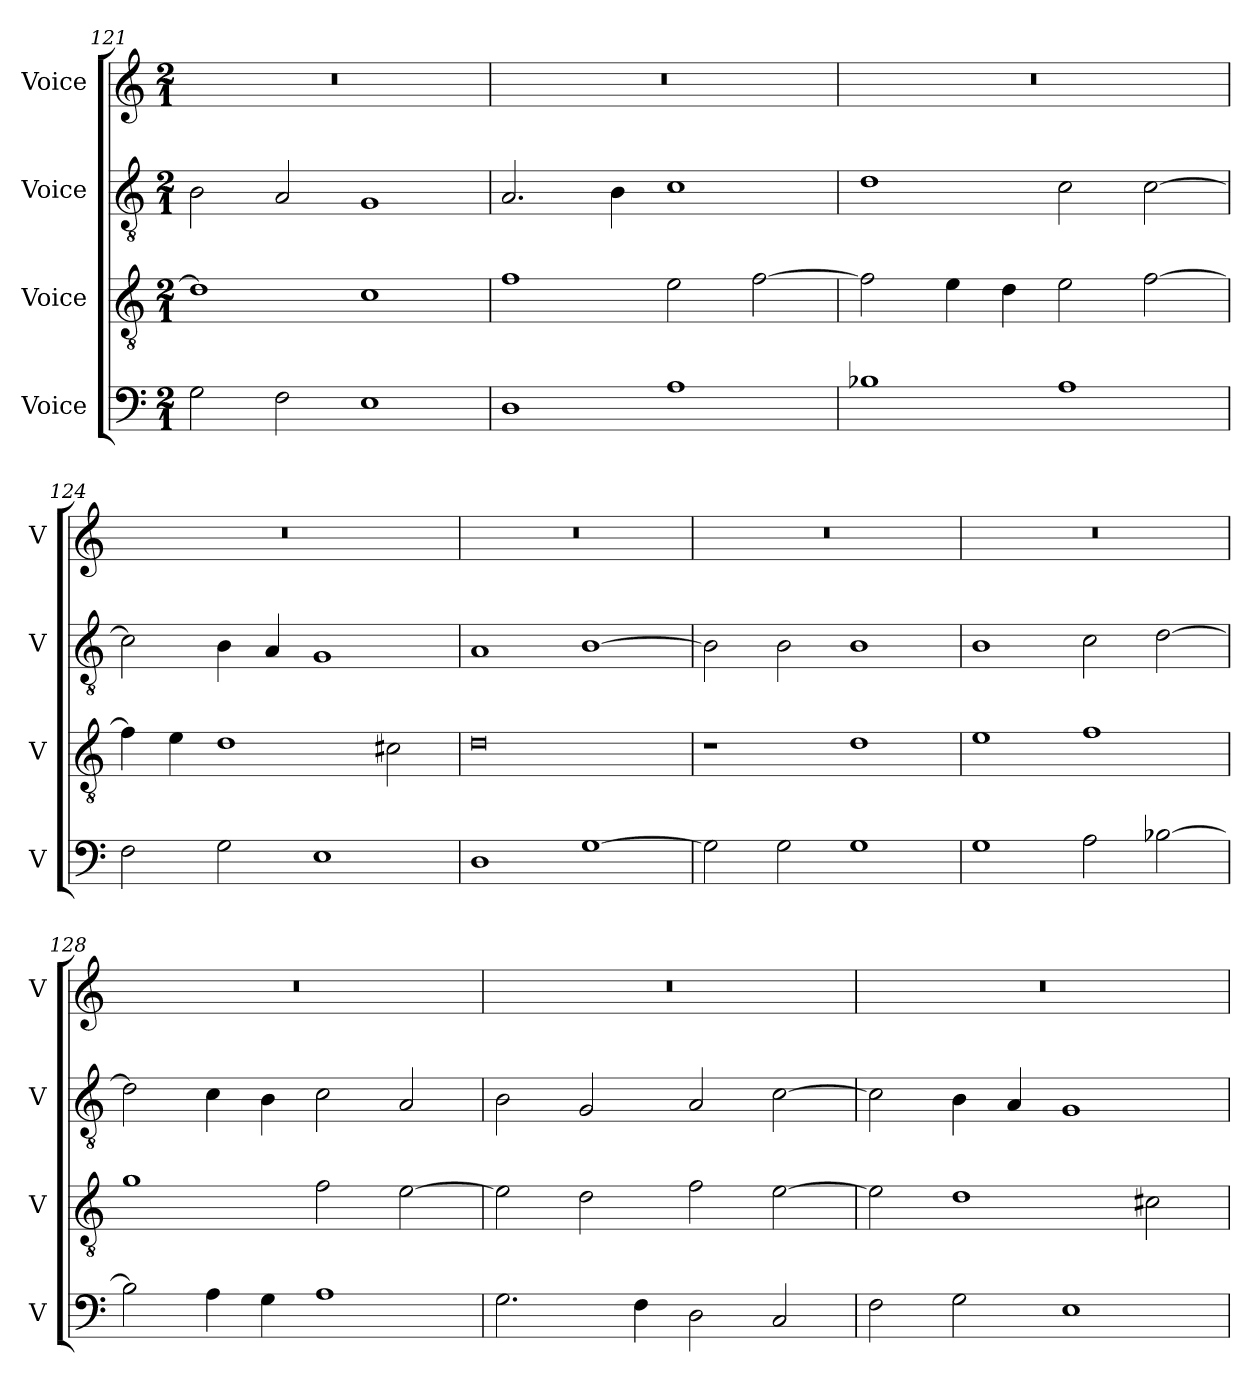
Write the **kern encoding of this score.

**kern	**kern	**kern	**kern
*part4	*part3	*part2	*part1
*staff4	*staff3	*staff2	*staff1
*I"Voice	*I"Voice	*I"Voice	*I"Voice
*I'V	*I'V	*I'V	*I'V
!!LO:LB:g=z
*clefF4	*clefGv2	*clefGv2	*clefG2
*k[]	*k[]	*k[]	*k[]
*M2/1	*M2/1	*M2/1	*M2/1
=121	=121	=121	=121
2G\	1d]	2B\	0r
2F\	.	2A/	.
1E	1c	1G	.
=122	=122	=122	=122
1D	1f	2.A/	0r
.	.	4B\	.
1A	2e\	1c	.
.	[2f\	.	.
=123	=123	=123	=123
1B-X	2f\]	1d	0r
.	4e\	.	.
.	4d\	.	.
1A	2e\	2c\	.
.	[2f\	[2c\	.
=124	=124	=124	=124
2F\	4f\]	2c\]	0r
.	4e\	.	.
2G\	1d	4B\	.
.	.	4A/	.
1E	.	1G	.
.	2c#X\	.	.
!!LO:LB:g=z
=125	=125	=125	=125
1D	0d	1A	0r
[1G	.	[1B	.
=126	=126	=126	=126
2G\]	1r	2B\]	0r
2G\	.	2B\	.
1G	1d	1B	.
=127	=127	=127	=127
1G	1e	1B	0r
2A\	1f	2c\	.
[2B-X\	.	[2d\	.
=128	=128	=128	=128
2B-\]	1g	2d\]	0r
4A\	.	4c\	.
4G\	.	4B\	.
1A	2f\	2c\	.
.	[2e\	2A/	.
!!LO:LB:g=z
=129	=129	=129	=129
2.G\	2e\]	2B\	0r
.	2d\	2G/	.
4F\	.	.	.
2D\	2f\	2A/	.
2C/	[2e\	[2c\	.
=130	=130	=130	=130
2F\	2e\]	2c\]	0r
2G\	1d	4B\	.
.	.	4A/	.
1E	.	1G	.
.	2c#X\	.	.
=	=	=	=
*-	*-	*-	*-
